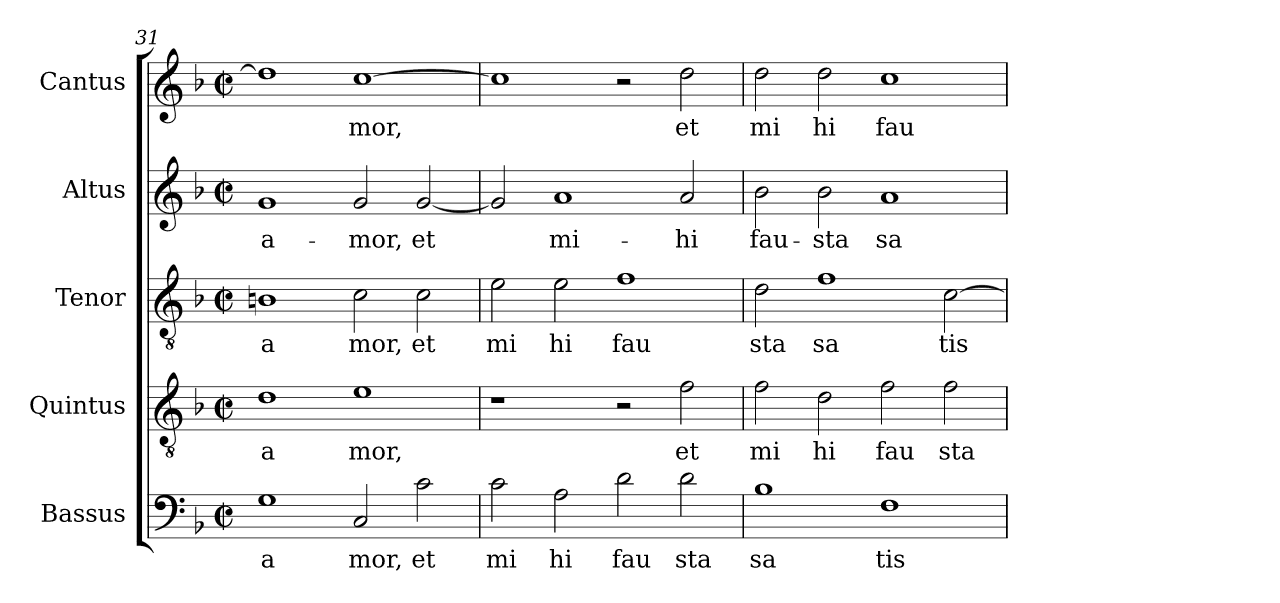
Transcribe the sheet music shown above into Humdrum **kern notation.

**kern	**text	**kern	**text	**kern	**text	**kern	**text	**kern	**text
*part5	*part5	*part4	*part4	*part3	*part3	*part2	*part2	*part1	*part1
*staff5	*staff5	*staff4	*staff4	*staff3	*staff3	*staff2	*staff2	*staff1	*staff1
*I"Bassus	*	*I"Quintus	*	*I"Tenor	*	*I"Altus	*	*I"Cantus	*
*clefF4	*	*clefGv2	*	*clefGv2	*	*clefG2	*	*clefG2	*
*k[b-]	*	*k[b-]	*	*k[b-]	*	*k[b-]	*	*k[b-]	*
*F:	*	*F:	*	*F:	*	*F:	*	*F:	*
*M2/2	*	*M2/2	*	*M2/2	*	*M2/2	*	*M2/2	*
*met(c|)	*	*met(c|)	*	*met(c|)	*	*met(c|)	*	*met(c|)	*
=31	=31	=31	=31	=31	=31	=31	=31	=31	=31
!	!LO:LY:b:cj	!	!LO:LY:b:cj	!	!LO:LY:b:cj	!	!LO:LY:b:cj	!	!
1G	a	1d	a	1Bn	a	1g	a-	1dd]	.
!	!LO:LY:b:cj	!	!LO:LY:b:cj	!	!LO:LY:b:cj	!	!LO:LY:b:cj	!	!LO:LY:b
2C/	mor,	1e	mor,	2c\	mor,	2g/	-mor,	[>1cc	mor,
!	!LO:LY:b:cj	!	!	!	!LO:LY:b:cj	!	!LO:LY:b:cj	!	!
2c\	et	.	.	2c\	et	[<2g/	et	.	.
=32	=32	=32	=32	=32	=32	=32	=32	=32	=32
!	!LO:LY:b:cj	!	!	!	!LO:LY:b:cj	!	!	!	!
2c\	mi	1r	.	2e\	mi	2g/]	.	1cc]	.
!	!LO:LY:b:cj	!	!	!	!LO:LY:b:cj	!	!LO:LY:b:cj	!	!
2A\	hi	.	.	2e\	hi	1a	mi-	.	.
!	!LO:LY:b:cj	!	!	!	!LO:LY:b:cj	!	!	!	!
2d\	fau	2r	.	1f	fau	.	.	2r	.
!	!LO:LY:b:cj	!	!LO:LY:b:cj	!	!	!	!LO:LY:b:cj	!	!LO:LY:b:cj
2d\	sta	2f\	et	.	.	2a/	-hi	2dd\	et
=33	=33	=33	=33	=33	=33	=33	=33	=33	=33
!	!LO:LY:b:cj	!	!LO:LY:b:cj	!	!LO:LY:b:cj	!	!LO:LY:b:cj	!	!LO:LY:b:cj
1B-	sa	2f\	mi	2d\	sta	2b-\	fau-	2dd\	mi
!	!	!	!LO:LY:b:cj	!	!LO:LY:b:cj	!	!LO:LY:b:cj	!	!LO:LY:b:cj
.	.	2d\	hi	1f	sa	2b-\	-sta	2dd\	hi
!	!LO:LY:b:cj	!	!LO:LY:b:cj	!	!	!	!LO:LY:b:cj	!	!LO:LY:b:cj
1F	tis	2f\	fau	.	.	1a	sa-	1cc	fau
!	!	!	!LO:LY:b:cj	!	!LO:LY:b:cj	!	!	!	!
.	.	2f\	sta	[<2c\	tis	.	.	.	.
=	=	=	=	=	=	=	=	=	=
*-	*-	*-	*-	*-	*-	*-	*-	*-	*-
